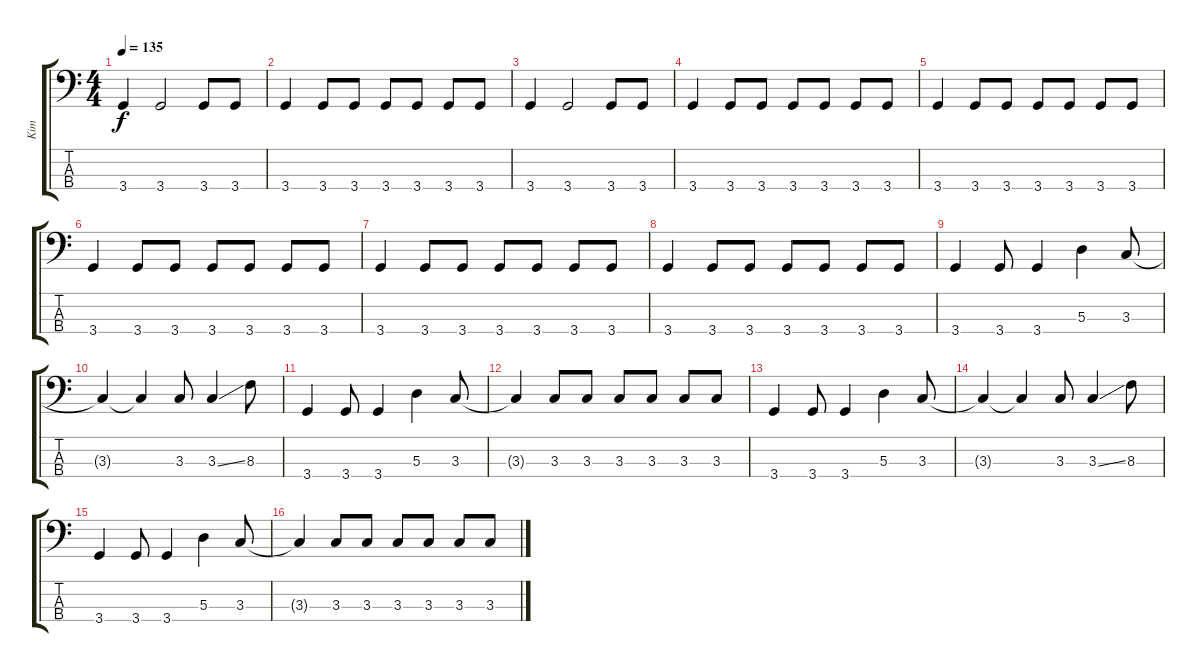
\track ("Kim" "Kim") {instrument electricbasspick}
\staff {score tabs}
\tuning (G2 D2 A1 E1) {hide}
\ts (4 4)
\tempo 135
\clef f4
\ks c
3.4.4{dy f} 3.4.2 3.4.8 3.4.8 |
3.4.4 3.4.8 3.4.8 3.4.8 3.4.8 3.4.8 3.4.8 |
3.4.4 3.4.2 3.4.8 3.4.8 |
3.4.4 3.4.8 3.4.8 3.4.8 3.4.8 3.4.8 3.4.8 |
3.4.4 3.4.8 3.4.8 3.4.8 3.4.8 3.4.8 3.4.8 |
3.4.4 3.4.8 3.4.8 3.4.8 3.4.8 3.4.8 3.4.8 |
3.4.4 3.4.8 3.4.8 3.4.8 3.4.8 3.4.8 3.4.8 |
3.4.4 3.4.8 3.4.8 3.4.8 3.4.8 3.4.8 3.4.8 |
3.4.4 3.4.8 3.4.4 5.3.4 3.3.8 |
3.3{t}.4 3.3{t}.4 3.3.8 3.3{ss}.4 8.3.8 |
3.4.4 3.4.8 3.4.4 5.3.4 3.3.8 |
3.3{t}.4 3.3.8 3.3.8 3.3.8 3.3.8 3.3.8 3.3.8 |
3.4.4 3.4.8 3.4.4 5.3.4 3.3.8 |
3.3{t}.4 3.3{t}.4 3.3.8 3.3{ss}.4 8.3.8 |
3.4.4 3.4.8 3.4.4 5.3.4 3.3.8 |
3.3{t}.4 3.3.8 3.3.8 3.3.8 3.3.8 3.3.8 3.3.8
